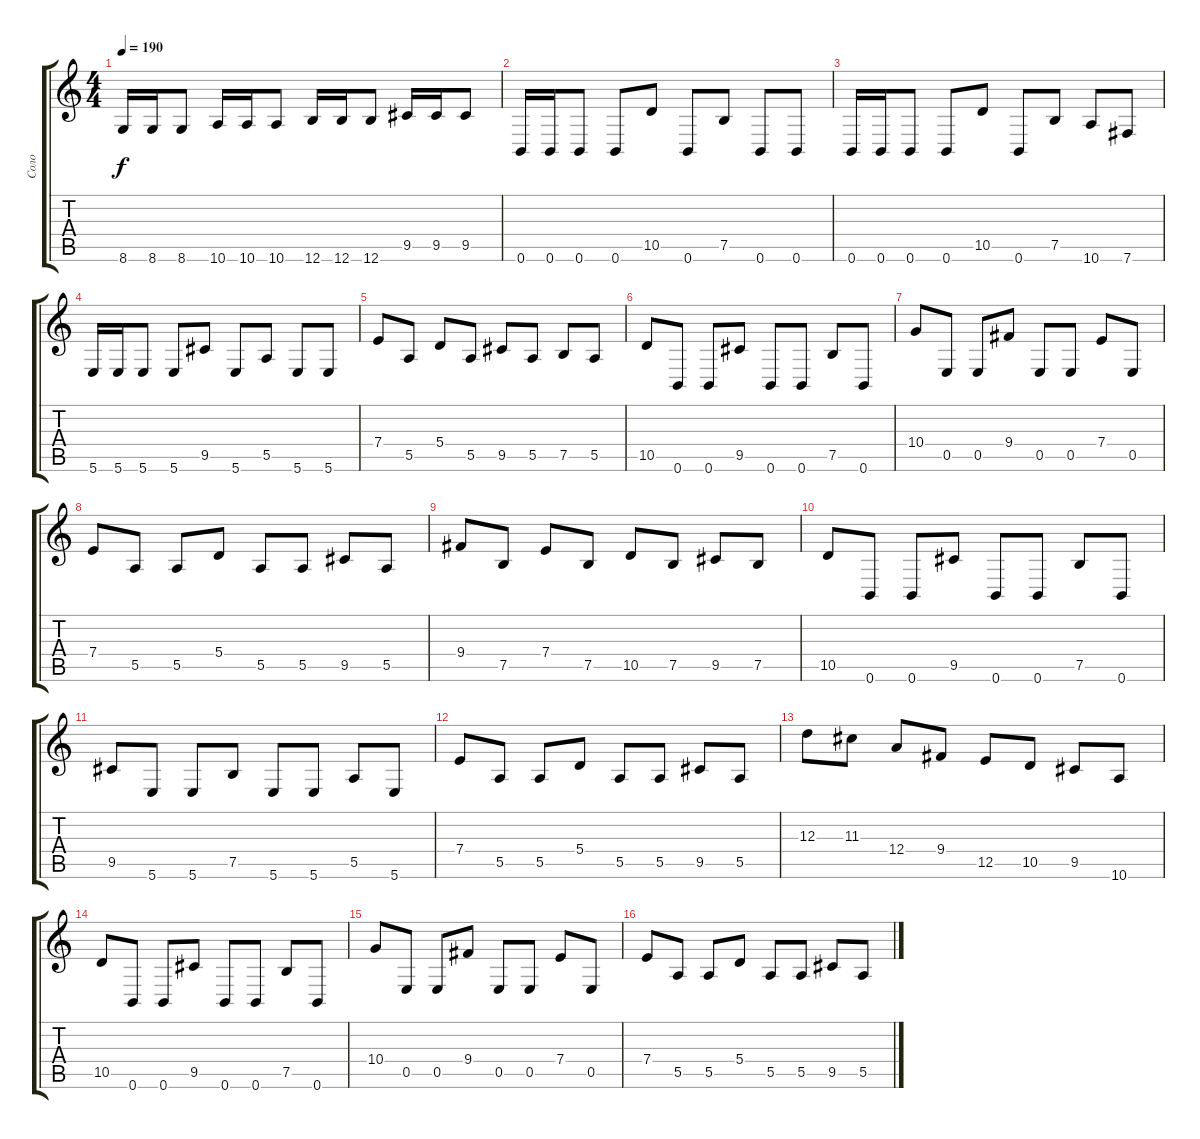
\track ("Соло" "Соло") {instrument distortionguitar}
\staff {score tabs}
\tuning (B3 Gb3 D3 A2 E2 B1) {hide}
\ts (4 4)
\tempo 190
\clef g2
\ks c
8.6.16{dy f} 8.6.16 8.6.8 10.6.16 10.6.16 10.6.8 12.6.16 12.6.16 12.6.8 9.5.16 9.5.16 9.5.8 |
0.6.16 0.6.16 0.6.8 0.6.8 10.5.8 0.6.8 7.5.8 0.6.8 0.6.8 |
0.6.16 0.6.16 0.6.8 0.6.8 10.5.8 0.6.8 7.5.8 10.6.8 7.6.8 |
5.6.16 5.6.16 5.6.8 5.6.8 9.5.8 5.6.8 5.5.8 5.6.8 5.6.8 |
7.4.8 5.5.8 5.4.8 5.5.8 9.5.8 5.5.8 7.5.8 5.5.8 |
10.5.8 0.6.8 0.6.8 9.5.8 0.6.8 0.6.8 7.5.8 0.6.8 |
10.4.8 0.5.8 0.5.8 9.4.8 0.5.8 0.5.8 7.4.8 0.5.8 |
7.4.8 5.5.8 5.5.8 5.4.8 5.5.8 5.5.8 9.5.8 5.5.8 |
9.4.8 7.5.8 7.4.8 7.5.8 10.5.8 7.5.8 9.5.8 7.5.8 |
10.5.8 0.6.8 0.6.8 9.5.8 0.6.8 0.6.8 7.5.8 0.6.8 |
9.5.8 5.6.8 5.6.8 7.5.8 5.6.8 5.6.8 5.5.8 5.6.8 |
7.4.8 5.5.8 5.5.8 5.4.8 5.5.8 5.5.8 9.5.8 5.5.8 |
12.3.8 11.3.8 12.4.8 9.4.8 12.5.8 10.5.8 9.5.8 10.6.8 |
10.5.8 0.6.8 0.6.8 9.5.8 0.6.8 0.6.8 7.5.8 0.6.8 |
10.4.8 0.5.8 0.5.8 9.4.8 0.5.8 0.5.8 7.4.8 0.5.8 |
7.4.8 5.5.8 5.5.8 5.4.8 5.5.8 5.5.8 9.5.8 5.5.8
